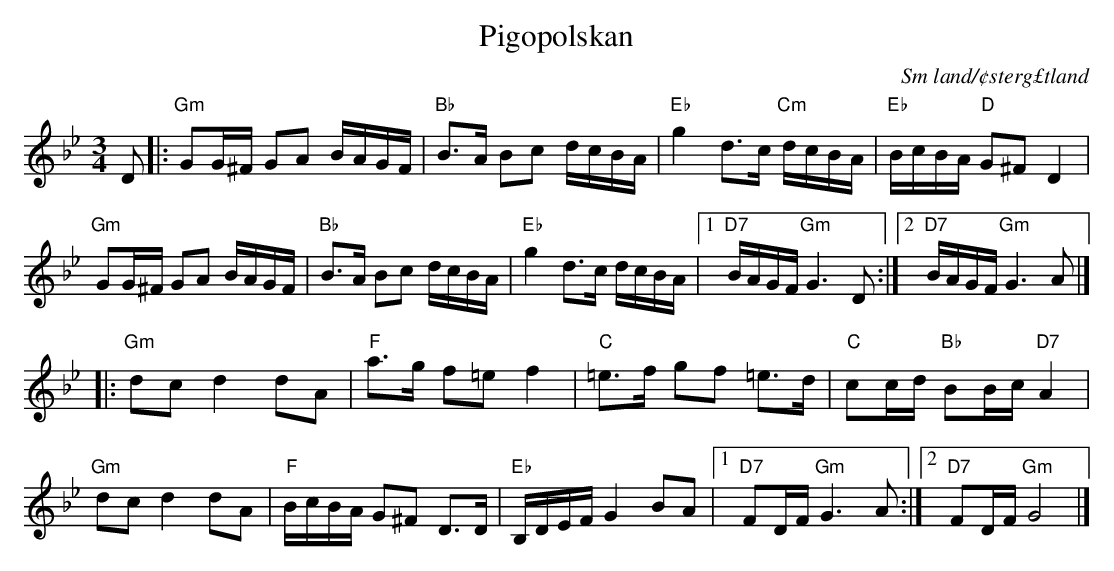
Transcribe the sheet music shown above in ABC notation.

X:1
T:Pigopolskan
O:Sm land/¢sterg£tland
M:3/4
L:1/8
K:Gm
D|:"Gm" GG/2^F/2 GA B/2A/2G/2F/2|"Bb" B3/2A/2 Bc d/2c/2B/2A/2|"Eb" g2 d3/2c/2 "Cm"d/2c/2B/2A/2 | "Eb"B/2c/2B/2A/2 "D"G^F D2|
"Gm" GG/2^F/2 GA B/2A/2G/2F/2|"Bb" B3/2A/2 Bc d/2c/2B/2A/2|"Eb" g2 d3/2c/2 d/2c/2B/2A/2|[1 "D7" B/2A/2G/2F/2 "Gm" G3 D:|[2 "D7" B/2A/2G/2F/2 "Gm" G3 A|]
|:"Gm" dc d2 dA|"F" a3/2g/2 f=e f2|"C" =e3/2f/2 gf =e3/2d/2|"C" cc/2d/2 "Bb" BB/2c/2 "D7" A2|
"Gm" dc d2 dA|"F" B/2c/2B/2A/2 G^F D3/2D/2|"Eb" B,/2D/2E/2F/2 G2 BA|[1 "D7" FD/2F/2 "Gm" G3 A:|[2 "D7" FD/2F/2 "Gm" G4|]
